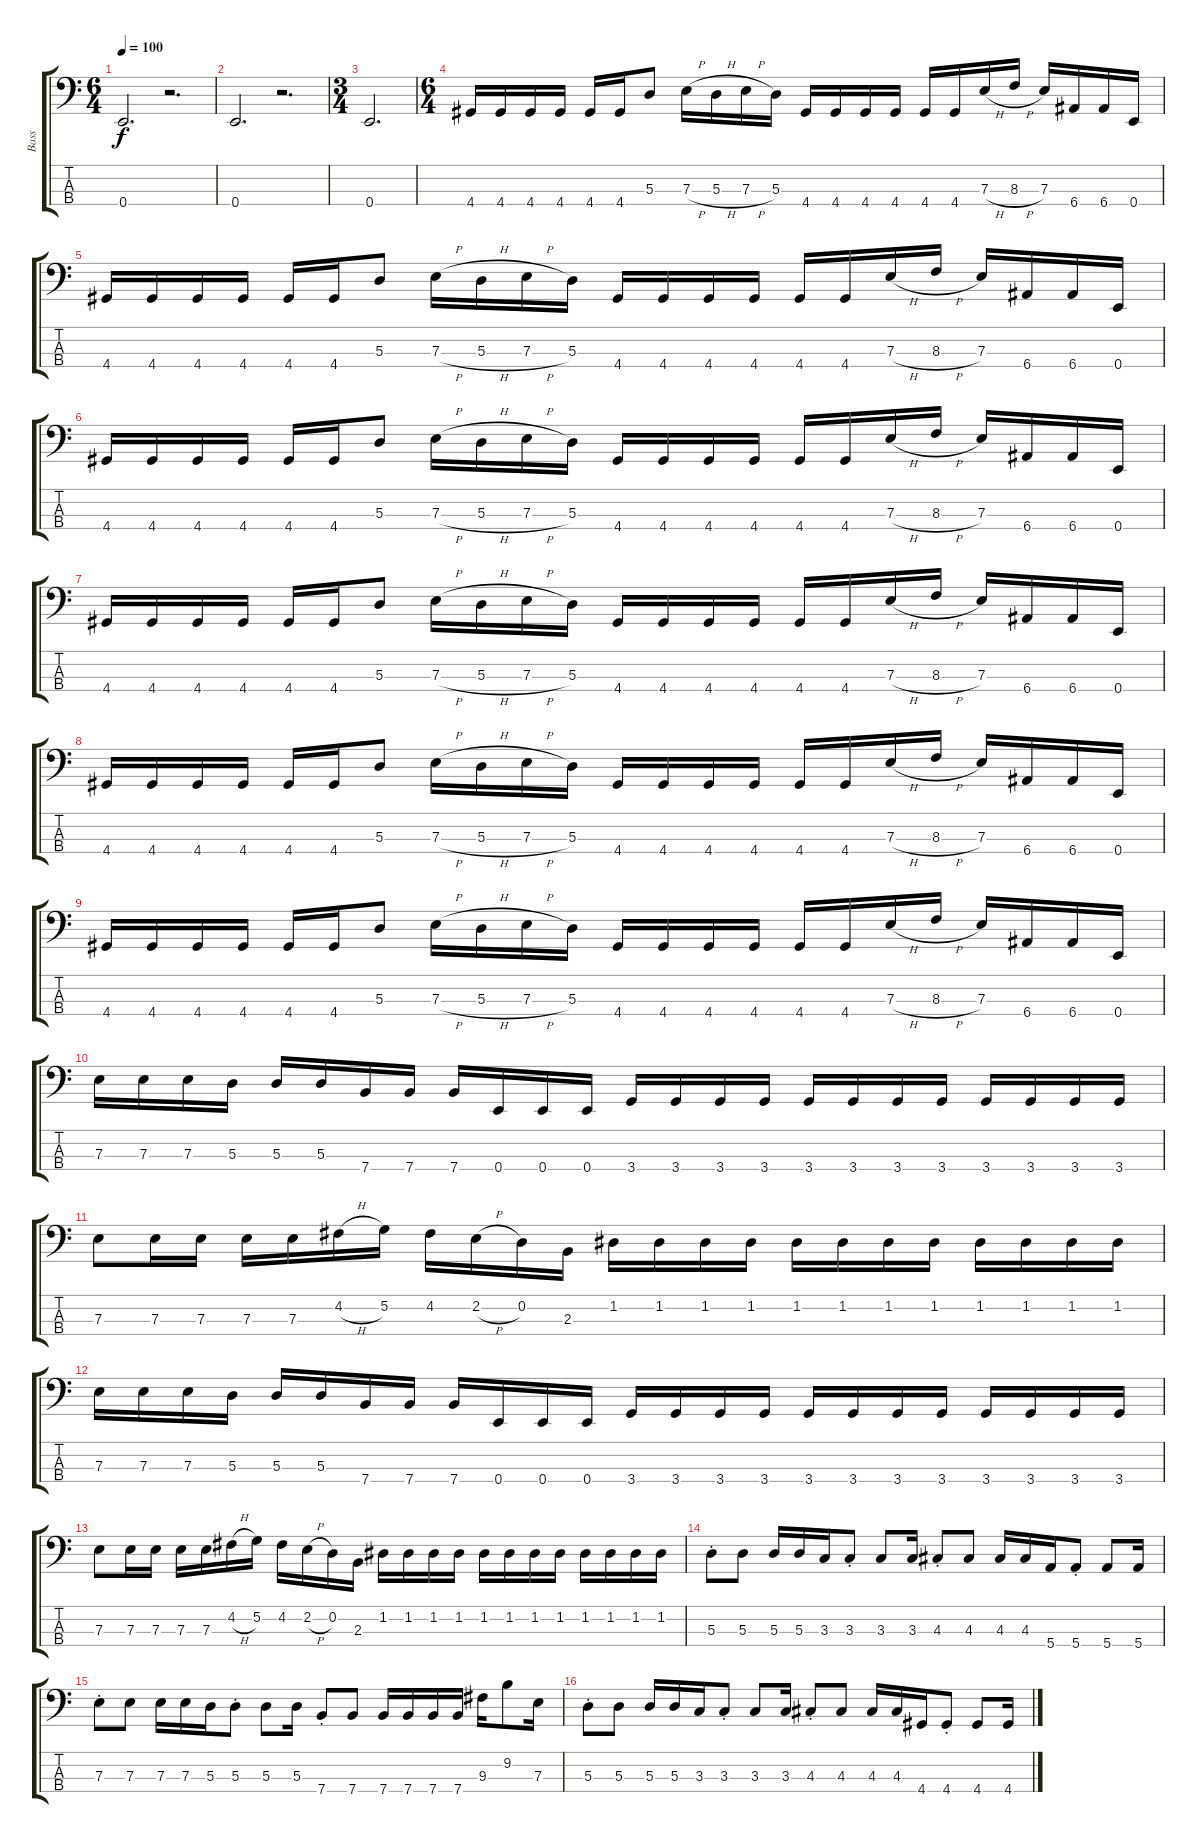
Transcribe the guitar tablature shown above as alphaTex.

\track ("Bass" "Bass") {instrument electricbassfinger}
\staff {score tabs}
\tuning (G2 D2 A1 E1) {hide}
\ts (6 4)
\tempo 100
\clef f4
\ks c
0.4.2{d dy f} r.2{d} |
0.4.2{d} r.2{d} |
\ts (3 4)
0.4.2{d} |
\ts (6 4)
4.4.16 4.4.16 4.4.16 4.4.16 4.4.16 4.4.16 5.3.8 7.3{h}.16 5.3{h}.16 7.3{h}.16 5.3.16 4.4.16 4.4.16 4.4.16 4.4.16 4.4.16 4.4.16 7.3{h}.16 8.3{h}.16 7.3.16 6.4.16 6.4.16 0.4.16 |
4.4.16 4.4.16 4.4.16 4.4.16 4.4.16 4.4.16 5.3.8 7.3{h}.16 5.3{h}.16 7.3{h}.16 5.3.16 4.4.16 4.4.16 4.4.16 4.4.16 4.4.16 4.4.16 7.3{h}.16 8.3{h}.16 7.3.16 6.4.16 6.4.16 0.4.16 |
4.4.16 4.4.16 4.4.16 4.4.16 4.4.16 4.4.16 5.3.8 7.3{h}.16 5.3{h}.16 7.3{h}.16 5.3.16 4.4.16 4.4.16 4.4.16 4.4.16 4.4.16 4.4.16 7.3{h}.16 8.3{h}.16 7.3.16 6.4.16 6.4.16 0.4.16 |
4.4.16 4.4.16 4.4.16 4.4.16 4.4.16 4.4.16 5.3.8 7.3{h}.16 5.3{h}.16 7.3{h}.16 5.3.16 4.4.16 4.4.16 4.4.16 4.4.16 4.4.16 4.4.16 7.3{h}.16 8.3{h}.16 7.3.16 6.4.16 6.4.16 0.4.16 |
4.4.16 4.4.16 4.4.16 4.4.16 4.4.16 4.4.16 5.3.8 7.3{h}.16 5.3{h}.16 7.3{h}.16 5.3.16 4.4.16 4.4.16 4.4.16 4.4.16 4.4.16 4.4.16 7.3{h}.16 8.3{h}.16 7.3.16 6.4.16 6.4.16 0.4.16 |
4.4.16 4.4.16 4.4.16 4.4.16 4.4.16 4.4.16 5.3.8 7.3{h}.16 5.3{h}.16 7.3{h}.16 5.3.16 4.4.16 4.4.16 4.4.16 4.4.16 4.4.16 4.4.16 7.3{h}.16 8.3{h}.16 7.3.16 6.4.16 6.4.16 0.4.16 |
7.3.16 7.3.16 7.3.16 5.3.16 5.3.16 5.3.16 7.4.16 7.4.16 7.4.16 0.4.16 0.4.16 0.4.16 3.4.16 3.4.16 3.4.16 3.4.16 3.4.16 3.4.16 3.4.16 3.4.16 3.4.16 3.4.16 3.4.16 3.4.16 |
7.3.8 7.3.16 7.3.16 7.3.16 7.3.16 4.2{h}.16 5.2.16 4.2.16 2.2{h}.16 0.2.16 2.3.16 1.2.16 1.2.16 1.2.16 1.2.16 1.2.16 1.2.16 1.2.16 1.2.16 1.2.16 1.2.16 1.2.16 1.2.16 |
7.3.16 7.3.16 7.3.16 5.3.16 5.3.16 5.3.16 7.4.16 7.4.16 7.4.16 0.4.16 0.4.16 0.4.16 3.4.16 3.4.16 3.4.16 3.4.16 3.4.16 3.4.16 3.4.16 3.4.16 3.4.16 3.4.16 3.4.16 3.4.16 |
7.3.8 7.3.16 7.3.16 7.3.16 7.3.16 4.2{h}.16 5.2.16 4.2.16 2.2{h}.16 0.2.16 2.3.16 1.2.16 1.2.16 1.2.16 1.2.16 1.2.16 1.2.16 1.2.16 1.2.16 1.2.16 1.2.16 1.2.16 1.2.16 |
5.3{st}.8 5.3.8 5.3.16 5.3.16 3.3.16 3.3{st}.8 3.3.8 3.3.16 4.3{st}.8 4.3.8 4.3.16 4.3.16 5.4.16 5.4{st}.8 5.4.8 5.4.16 |
7.3{st}.8 7.3.8 7.3.16 7.3.16 5.3.16 5.3{st}.8 5.3.8 5.3.16 7.4{st}.8 7.4.8 7.4.16 7.4.16 7.4.16 7.4.16 9.3.16 9.2.8 7.3.16 |
5.3{st}.8 5.3.8 5.3.16 5.3.16 3.3.16 3.3{st}.8 3.3.8 3.3.16 4.3{st}.8 4.3.8 4.3.16 4.3.16 4.4.16 4.4{st}.8 4.4.8 4.4.16
